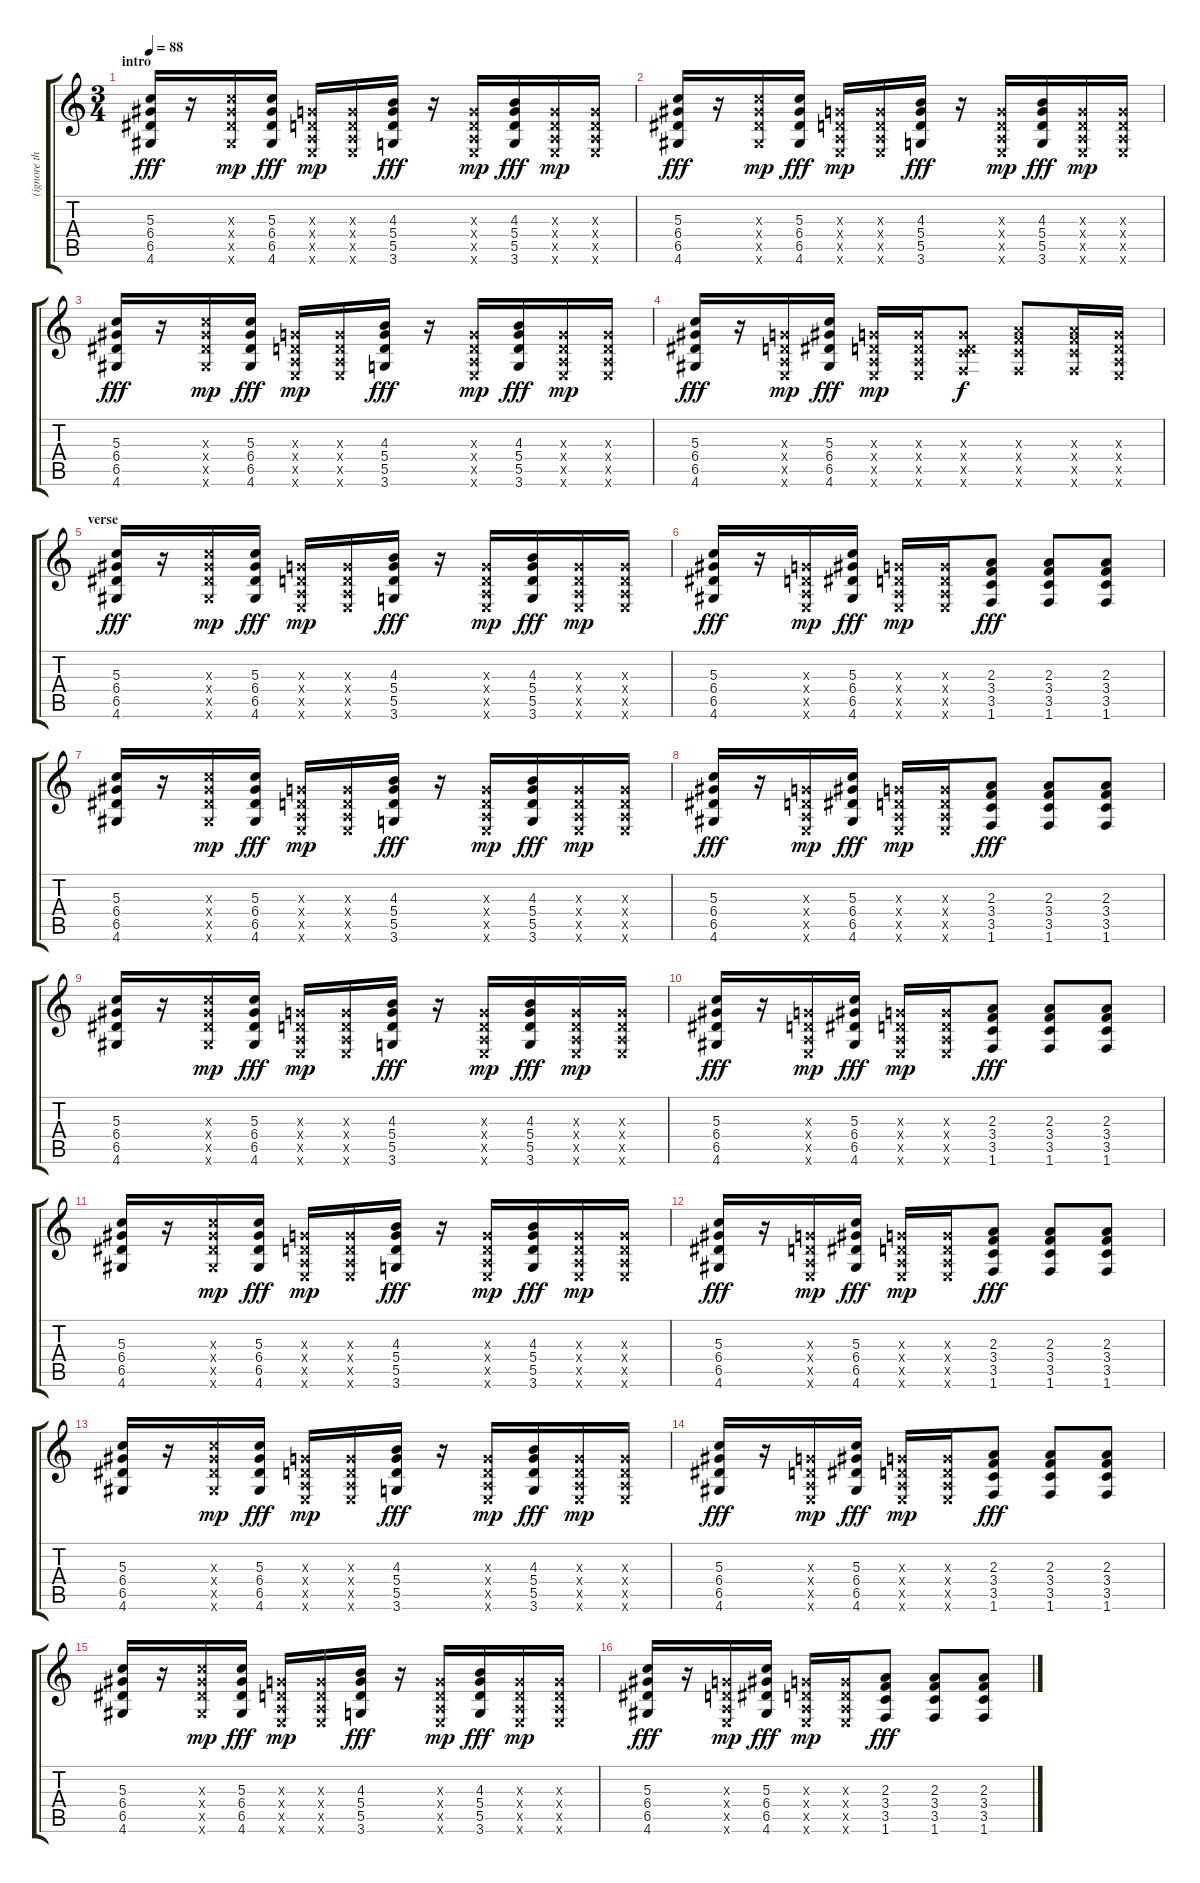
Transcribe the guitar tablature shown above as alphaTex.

\track ("(ignore this)" "(ignore th") {instrument electricguitarjazz}
\staff {score tabs}
\tuning (E4 B3 G3 D3 A2 E2) {hide}
\ts (3 4)
\section ("" "intro")
\tempo 88
\clef g2
\ks c
(5.3 6.4 6.5 4.6).16{dy fff instrument electricguitarjazz} r.16 (5.3{x} 6.4{x} 6.5{x} 4.6{x}).16{dy mp} (5.3 6.4 6.5 4.6).16{dy fff} (0.3{x} 0.4{x} 0.5{x} 0.6{x}).16{dy mp} (0.3{x} 0.4{x} 0.5{x} 0.6{x}).16 (4.3 5.4 5.5 3.6).16{dy fff} r.16 (0.3{x} 0.4{x} 0.5{x} 0.6{x}).16{dy mp} (4.3 5.4 5.5 3.6).16{dy fff} (0.3{x} 0.4{x} 0.5{x} 0.6{x}).16{dy mp} (0.3{x} 0.4{x} 0.5{x} 0.6{x}).16 |
(5.3 6.4 6.5 4.6).16{dy fff} r.16 (5.3{x} 6.4{x} 6.5{x} 4.6{x}).16{dy mp} (5.3 6.4 6.5 4.6).16{dy fff} (0.3{x} 0.4{x} 0.5{x} 0.6{x}).16{dy mp} (0.3{x} 0.4{x} 0.5{x} 0.6{x}).16 (4.3 5.4 5.5 3.6).16{dy fff} r.16 (0.3{x} 0.4{x} 0.5{x} 0.6{x}).16{dy mp} (4.3 5.4 5.5 3.6).16{dy fff} (0.3{x} 0.4{x} 0.5{x} 0.6{x}).16{dy mp} (0.3{x} 0.4{x} 0.5{x} 0.6{x}).16 |
(5.3 6.4 6.5 4.6).16{dy fff} r.16 (5.3{x} 6.4{x} 6.5{x} 4.6{x}).16{dy mp} (5.3 6.4 6.5 4.6).16{dy fff} (0.3{x} 0.4{x} 0.5{x} 0.6{x}).16{dy mp} (0.3{x} 0.4{x} 0.5{x} 0.6{x}).16 (4.3 5.4 5.5 3.6).16{dy fff} r.16 (0.3{x} 0.4{x} 0.5{x} 0.6{x}).16{dy mp} (4.3 5.4 5.5 3.6).16{dy fff} (0.3{x} 0.4{x} 0.5{x} 0.6{x}).16{dy mp} (0.3{x} 0.4{x} 0.5{x} 0.6{x}).16 |
(5.3 6.4 6.5 4.6).16{dy fff} r.16 (0.3{x} 0.4{x} 0.5{x} 0.6{x}).16{dy mp} (5.3 6.4 6.5 4.6).16{dy fff} (0.3{x} 0.4{x} 0.5{x} 0.6{x}).16{dy mp} (0.3{x} 0.4{x} 0.5{x} 0.6{x}).16 (0.3{x} 0.4{x} 3.5{x} 1.6{x}).8{dy f} (2.3{x} 3.4{x} 3.5{x} 1.6{x}).8 (2.3{x} 3.4{x} 3.5{x} 1.6{x}).16 (0.3{x} 0.4{x} 0.5{x} 0.6{x}).16 |
\section ("" "verse")
(5.3 6.4 6.5 4.6).16{dy fff} r.16 (5.3{x} 6.4{x} 6.5{x} 4.6{x}).16{dy mp} (5.3 6.4 6.5 4.6).16{dy fff} (0.3{x} 0.4{x} 0.5{x} 0.6{x}).16{dy mp} (0.3{x} 0.4{x} 0.5{x} 0.6{x}).16 (4.3 5.4 5.5 3.6).16{dy fff} r.16 (0.3{x} 0.4{x} 0.5{x} 0.6{x}).16{dy mp} (4.3 5.4 5.5 3.6).16{dy fff} (0.3{x} 0.4{x} 0.5{x} 0.6{x}).16{dy mp} (0.3{x} 0.4{x} 0.5{x} 0.6{x}).16 |
(5.3 6.4 6.5 4.6).16{dy fff} r.16 (0.3{x} 0.4{x} 0.5{x} 0.6{x}).16{dy mp} (5.3 6.4 6.5 4.6).16{dy fff} (0.3{x} 0.4{x} 0.5{x} 0.6{x}).16{dy mp} (0.3{x} 0.4{x} 0.5{x} 0.6{x}).16 (2.3 3.4 3.5 1.6).8{dy fff} (2.3 3.4 3.5 1.6).8 (2.3 3.4 3.5 1.6).8 |
(5.3 6.4 6.5 4.6).16 r.16 (5.3{x} 6.4{x} 6.5{x} 4.6{x}).16{dy mp} (5.3 6.4 6.5 4.6).16{dy fff} (0.3{x} 0.4{x} 0.5{x} 0.6{x}).16{dy mp} (0.3{x} 0.4{x} 0.5{x} 0.6{x}).16 (4.3 5.4 5.5 3.6).16{dy fff} r.16 (0.3{x} 0.4{x} 0.5{x} 0.6{x}).16{dy mp} (4.3 5.4 5.5 3.6).16{dy fff} (0.3{x} 0.4{x} 0.5{x} 0.6{x}).16{dy mp} (0.3{x} 0.4{x} 0.5{x} 0.6{x}).16 |
(5.3 6.4 6.5 4.6).16{dy fff} r.16 (0.3{x} 0.4{x} 0.5{x} 0.6{x}).16{dy mp} (5.3 6.4 6.5 4.6).16{dy fff} (0.3{x} 0.4{x} 0.5{x} 0.6{x}).16{dy mp} (0.3{x} 0.4{x} 0.5{x} 0.6{x}).16 (2.3 3.4 3.5 1.6).8{dy fff} (2.3 3.4 3.5 1.6).8 (2.3 3.4 3.5 1.6).8 |
(5.3 6.4 6.5 4.6).16 r.16 (5.3{x} 6.4{x} 6.5{x} 4.6{x}).16{dy mp} (5.3 6.4 6.5 4.6).16{dy fff} (0.3{x} 0.4{x} 0.5{x} 0.6{x}).16{dy mp} (0.3{x} 0.4{x} 0.5{x} 0.6{x}).16 (4.3 5.4 5.5 3.6).16{dy fff} r.16 (0.3{x} 0.4{x} 0.5{x} 0.6{x}).16{dy mp} (4.3 5.4 5.5 3.6).16{dy fff} (0.3{x} 0.4{x} 0.5{x} 0.6{x}).16{dy mp} (0.3{x} 0.4{x} 0.5{x} 0.6{x}).16 |
(5.3 6.4 6.5 4.6).16{dy fff} r.16 (0.3{x} 0.4{x} 0.5{x} 0.6{x}).16{dy mp} (5.3 6.4 6.5 4.6).16{dy fff} (0.3{x} 0.4{x} 0.5{x} 0.6{x}).16{dy mp} (0.3{x} 0.4{x} 0.5{x} 0.6{x}).16 (2.3 3.4 3.5 1.6).8{dy fff} (2.3 3.4 3.5 1.6).8 (2.3 3.4 3.5 1.6).8 |
(5.3 6.4 6.5 4.6).16 r.16 (5.3{x} 6.4{x} 6.5{x} 4.6{x}).16{dy mp} (5.3 6.4 6.5 4.6).16{dy fff} (0.3{x} 0.4{x} 0.5{x} 0.6{x}).16{dy mp} (0.3{x} 0.4{x} 0.5{x} 0.6{x}).16 (4.3 5.4 5.5 3.6).16{dy fff} r.16 (0.3{x} 0.4{x} 0.5{x} 0.6{x}).16{dy mp} (4.3 5.4 5.5 3.6).16{dy fff} (0.3{x} 0.4{x} 0.5{x} 0.6{x}).16{dy mp} (0.3{x} 0.4{x} 0.5{x} 0.6{x}).16 |
(5.3 6.4 6.5 4.6).16{dy fff} r.16 (0.3{x} 0.4{x} 0.5{x} 0.6{x}).16{dy mp} (5.3 6.4 6.5 4.6).16{dy fff} (0.3{x} 0.4{x} 0.5{x} 0.6{x}).16{dy mp} (0.3{x} 0.4{x} 0.5{x} 0.6{x}).16 (2.3 3.4 3.5 1.6).8{dy fff} (2.3 3.4 3.5 1.6).8 (2.3 3.4 3.5 1.6).8 |
(5.3 6.4 6.5 4.6).16 r.16 (5.3{x} 6.4{x} 6.5{x} 4.6{x}).16{dy mp} (5.3 6.4 6.5 4.6).16{dy fff} (0.3{x} 0.4{x} 0.5{x} 0.6{x}).16{dy mp} (0.3{x} 0.4{x} 0.5{x} 0.6{x}).16 (4.3 5.4 5.5 3.6).16{dy fff} r.16 (0.3{x} 0.4{x} 0.5{x} 0.6{x}).16{dy mp} (4.3 5.4 5.5 3.6).16{dy fff} (0.3{x} 0.4{x} 0.5{x} 0.6{x}).16{dy mp} (0.3{x} 0.4{x} 0.5{x} 0.6{x}).16 |
(5.3 6.4 6.5 4.6).16{dy fff} r.16 (0.3{x} 0.4{x} 0.5{x} 0.6{x}).16{dy mp} (5.3 6.4 6.5 4.6).16{dy fff} (0.3{x} 0.4{x} 0.5{x} 0.6{x}).16{dy mp} (0.3{x} 0.4{x} 0.5{x} 0.6{x}).16 (2.3 3.4 3.5 1.6).8{dy fff} (2.3 3.4 3.5 1.6).8 (2.3 3.4 3.5 1.6).8 |
(5.3 6.4 6.5 4.6).16 r.16 (5.3{x} 6.4{x} 6.5{x} 4.6{x}).16{dy mp} (5.3 6.4 6.5 4.6).16{dy fff} (0.3{x} 0.4{x} 0.5{x} 0.6{x}).16{dy mp} (0.3{x} 0.4{x} 0.5{x} 0.6{x}).16 (4.3 5.4 5.5 3.6).16{dy fff} r.16 (0.3{x} 0.4{x} 0.5{x} 0.6{x}).16{dy mp} (4.3 5.4 5.5 3.6).16{dy fff} (0.3{x} 0.4{x} 0.5{x} 0.6{x}).16{dy mp} (0.3{x} 0.4{x} 0.5{x} 0.6{x}).16 |
(5.3 6.4 6.5 4.6).16{dy fff} r.16 (0.3{x} 0.4{x} 0.5{x} 0.6{x}).16{dy mp} (5.3 6.4 6.5 4.6).16{dy fff} (0.3{x} 0.4{x} 0.5{x} 0.6{x}).16{dy mp} (0.3{x} 0.4{x} 0.5{x} 0.6{x}).16 (2.3 3.4 3.5 1.6).8{dy fff} (2.3 3.4 3.5 1.6).8 (2.3 3.4 3.5 1.6).8
